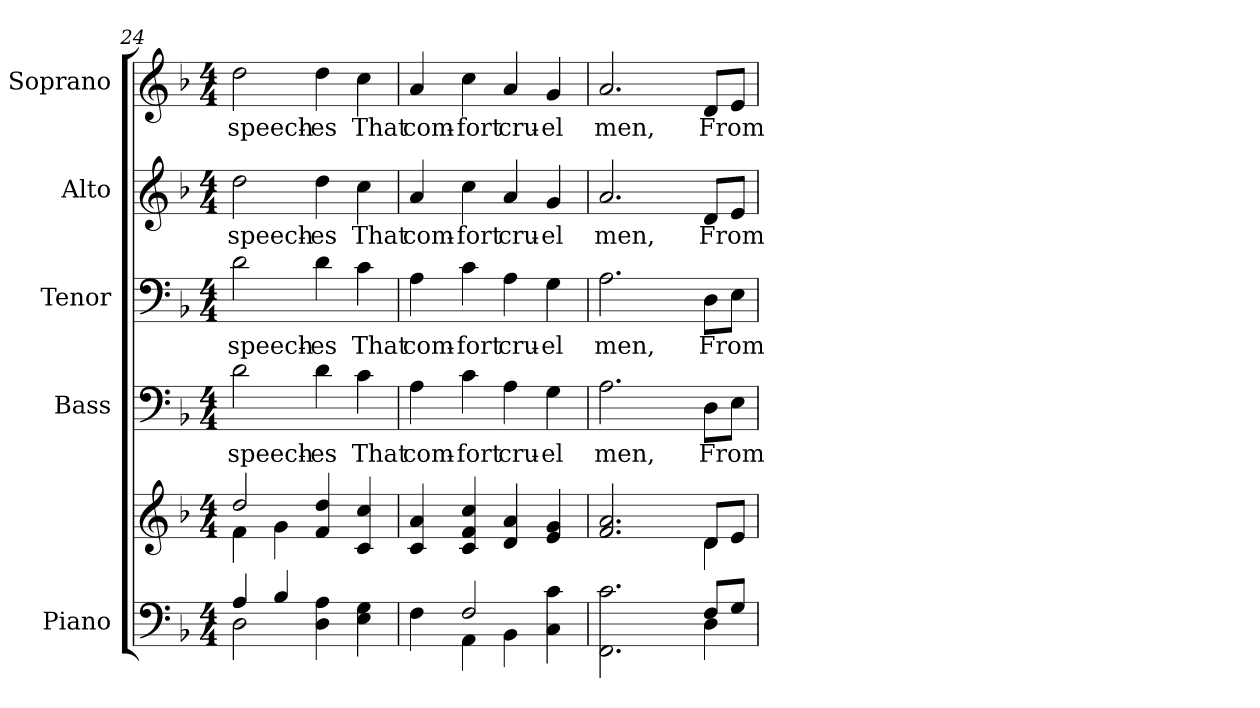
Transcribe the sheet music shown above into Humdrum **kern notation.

**kern	**kern	**kern	**text	**kern	**text	**kern	**text	**kern	**text
*part5	*part5	*part4	*part4	*part3	*part3	*part2	*part2	*part1	*part1
*staff6	*staff5	*staff4	*staff4	*staff3	*staff3	*staff2	*staff2	*staff1	*staff1
*I"Piano	*	*I"Bass	*	*I"Tenor	*	*I"Alto	*	*I"Soprano	*
*I'Pno.	*	*I'B.	*	*I'T.	*	*I'A.	*	*I'S.	*
*clefF4	*clefG2	*clefF4	*	*clefF4	*	*clefG2	*	*clefG2	*
*k[b-]	*k[b-]	*k[b-]	*	*k[b-]	*	*k[b-]	*	*k[b-]	*
*F:	*F:	*F:	*	*F:	*	*F:	*	*F:	*
*M4/4	*M4/4	*M4/4	*	*M4/4	*	*M4/4	*	*M4/4	*
=24	=24	=24	=24	=24	=24	=24	=24	=24	=24
*^	*^	*	*	*	*	*	*	*	*
!	!	!	!	!	!LO:LY:b:color=#000000	!	!	!	!	!	!
!	!	!	!	!	!	!	!LO:LY:b:color=#000000	!	!	!	!
!	!	!	!	!	!	!	!	!	!LO:LY:b:color=#000000	!	!
!	!	!	!	!	!	!	!	!	!	!	!LO:LY:b:color=#000000
4Ai/	2Di\	2ddi/	4fi\	2di\	speech-	2di\	speech-	2ddi\	speech-	2ddi\	speech-
4B-i/	.	.	4gi\	.	.	.	.	.	.	.	.
!	!	!	!	!	!LO:LY:b:color=#000000	!	!	!	!	!	!
!	!	!	!	!	!	!	!LO:LY:b:color=#000000	!	!	!	!
!	!	!	!	!	!	!	!	!	!LO:LY:b:color=#000000	!	!
!	!	!	!	!	!	!	!	!	!	!	!LO:LY:b:color=#000000
4Di\ 4Ai	2ryy	4fi/ 4ddi	2ryy	4di\	-es	4di\	-es	4ddi\	-es	4ddi\	-es
!	!	!	!	!	!LO:LY:b:color=#000000	!	!	!	!	!	!
!	!	!	!	!	!	!	!LO:LY:b:color=#000000	!	!	!	!
!	!	!	!	!	!	!	!	!	!LO:LY:b:color=#000000	!	!
!	!	!	!	!	!	!	!	!	!	!	!LO:LY:b:color=#000000
4Ei\ 4Gi	.	4ci/ 4cci	.	4ci\	That	4ci\	That	4cci\	That	4cci\	That
*	*	*v	*v	*	*	*	*	*	*	*	*
=25	=25	=25	=25	=25	=25	=25	=25	=25	=25	=25
!	!	!	!	!LO:LY:b:color=#000000	!	!	!	!	!	!
!	!	!	!	!	!	!LO:LY:b:color=#000000	!	!	!	!
!	!	!	!	!	!	!	!	!LO:LY:b:color=#000000	!	!
!	!	!	!	!	!	!	!	!	!	!LO:LY:b:color=#000000
4Fi\	4ryy	4ci/ 4ai	4Ai\	com-	4Ai\	com-	4ai/	com-	4ai/	com-
!	!	!	!	!LO:LY:b:color=#000000	!	!	!	!	!	!
!	!	!	!	!	!	!LO:LY:b:color=#000000	!	!	!	!
!	!	!	!	!	!	!	!	!LO:LY:b:color=#000000	!	!
!	!	!	!	!	!	!	!	!	!	!LO:LY:b:color=#000000
2Fi/	4AAi\	4ci/ 4fi 4cci	4ci\	-fort	4ci\	-fort	4cci\	-fort	4cci\	-fort
!	!	!	!	!LO:LY:b:color=#000000	!	!	!	!	!	!
!	!	!	!	!	!	!LO:LY:b:color=#000000	!	!	!	!
!	!	!	!	!	!	!	!	!LO:LY:b:color=#000000	!	!
!	!	!	!	!	!	!	!	!	!	!LO:LY:b:color=#000000
.	4BB-i\	4di/ 4ai	4Ai\	cru-	4Ai\	cru-	4ai/	cru-	4ai/	cru-
!	!	!	!	!LO:LY:b:color=#000000	!	!	!	!	!	!
!	!	!	!	!	!	!LO:LY:b:color=#000000	!	!	!	!
!	!	!	!	!	!	!	!	!LO:LY:b:color=#000000	!	!
!	!	!	!	!	!	!	!	!	!	!LO:LY:b:color=#000000
4Ci\ 4ci	4ryy	4ei/ 4gi	4Gi\	-el	4Gi\	-el	4gi/	-el	4gi/	-el
!!LO:PB:g=z
=26	=26	=26	=26	=26	=26	=26	=26	=26	=26	=26
*	*	*^	*	*	*	*	*	*	*	*
!	!	!	!	!	!LO:LY:b:color=#000000	!	!	!	!	!	!
!	!	!	!	!	!	!	!LO:LY:b:color=#000000	!	!	!	!
!	!	!	!	!	!	!	!	!	!LO:LY:b:color=#000000	!	!
!	!	!	!	!	!	!	!	!	!	!	!LO:LY:b:color=#000000
2.FFi\ 2.ci	2ryy	2.fi/ 2.ai	2ryy	2.Ai\	men,	2.Ai\	men,	2.ai/	men,	2.ai/	men,
.	4ryy	.	4ryy	.	.	.	.	.	.	.	.
!	!	!	!	!	!LO:LY:b:color=#000000	!	!	!	!	!	!
!	!	!	!	!	!	!	!LO:LY:b:color=#000000	!	!	!	!
!	!	!	!	!	!	!	!	!	!LO:LY:b:color=#000000	!	!
!	!	!	!	!	!	!	!	!	!	!	!LO:LY:b:color=#000000
8Fi/L	4Di\	8di/L	4di\	8Di\L	From	8Di\L	From	8di/L	From	8di/L	From
8Gi/J	.	8ei/J	.	8Ei\J	.	8Ei\J	.	8ei/J	.	8ei/J	.
*v	*v	*	*	*	*	*	*	*	*	*	*
*	*v	*v	*	*	*	*	*	*	*	*
=	=	=	=	=	=	=	=	=	=
*-	*-	*-	*-	*-	*-	*-	*-	*-	*-
